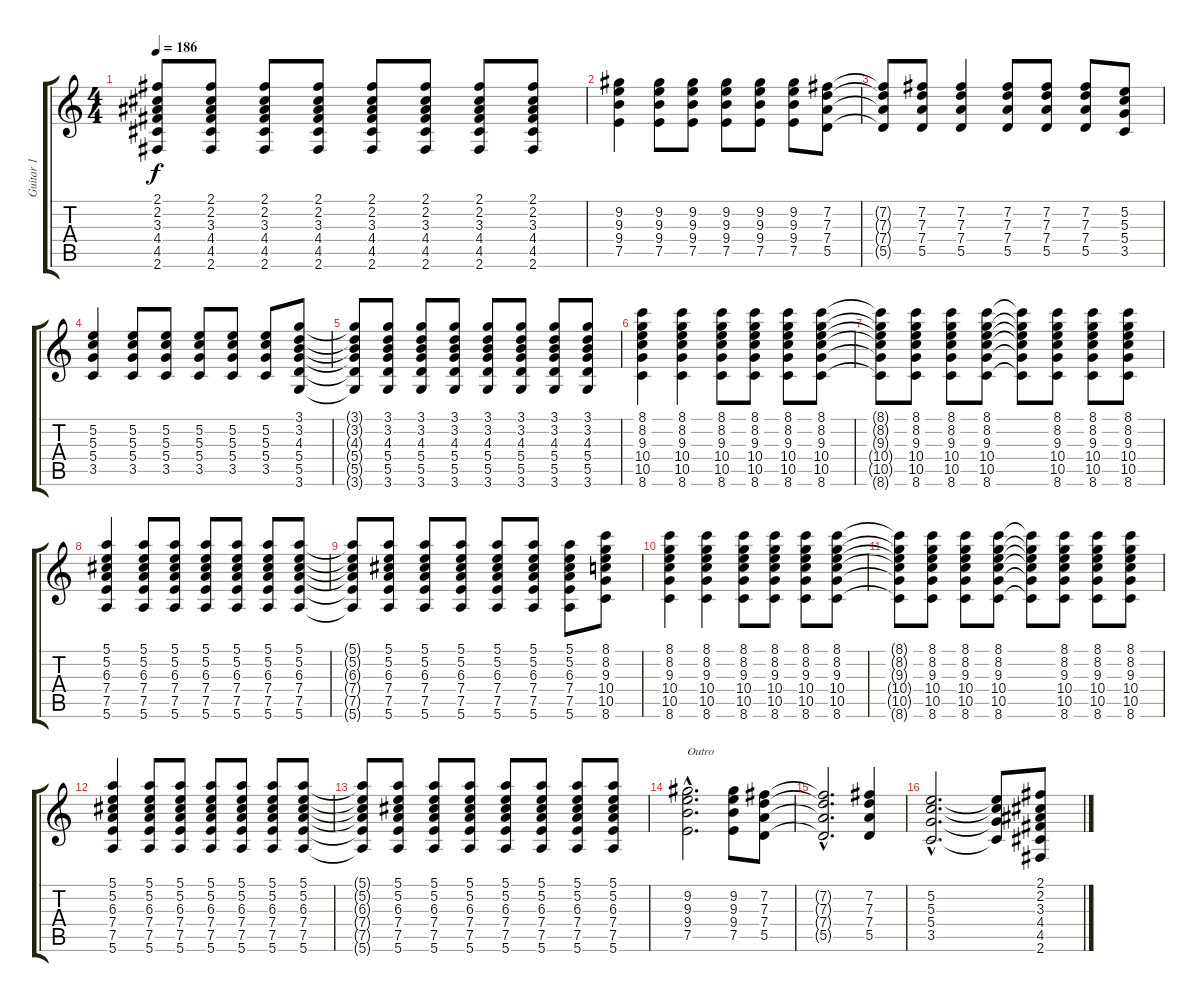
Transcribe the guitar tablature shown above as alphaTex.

\track ("Guitar 1" "Guitar 1") {instrument overdrivenguitar}
\staff {score tabs}
\tuning (E4 B3 G3 D3 A2 E2) {hide}
\ts (4 4)
\tempo 186
\clef g2
\ks c
(2.1{t} 2.2{t} 3.3{t} 4.4{t} 4.5{t} 2.6{t}).8{dy f} (2.1 2.2 3.3 4.4 4.5 2.6).8 (2.1 2.2 3.3 4.4 4.5 2.6).8 (2.1 2.2 3.3 4.4 4.5 2.6).8 (2.1 2.2 3.3 4.4 4.5 2.6).8 (2.1 2.2 3.3 4.4 4.5 2.6).8 (2.1 2.2 3.3 4.4 4.5 2.6).8 (2.1 2.2 3.3 4.4 4.5 2.6).8 |
(9.2 9.3 9.4 7.5).4 (9.2 9.3 9.4 7.5).8 (9.2 9.3 9.4 7.5).8 (9.2 9.3 9.4 7.5).8 (9.2 9.3 9.4 7.5).8 (9.2 9.3 9.4 7.5).8 (7.2 7.3 7.4 5.5).8 |
(7.2{t} 7.3{t} 7.4{t} 5.5{t}).8 (7.2 7.3 7.4 5.5).8 (7.2 7.3 7.4 5.5).4 (7.2 7.3 7.4 5.5).8 (7.2 7.3 7.4 5.5).8 (7.2 7.3 7.4 5.5).8 (5.2 5.3 5.4 3.5).8 |
(5.2 5.3 5.4 3.5).4 (5.2 5.3 5.4 3.5).8 (5.2 5.3 5.4 3.5).8 (5.2 5.3 5.4 3.5).8 (5.2 5.3 5.4 3.5).8 (5.2 5.3 5.4 3.5).8 (3.1 3.2 4.3 5.4 5.5 3.6).8 |
(3.1{t} 3.2{t} 4.3{t} 5.4{t} 5.5{t} 3.6{t}).8 (3.1 3.2 4.3 5.4 5.5 3.6).8 (3.1 3.2 4.3 5.4 5.5 3.6).8 (3.1 3.2 4.3 5.4 5.5 3.6).8 (3.1 3.2 4.3 5.4 5.5 3.6).8 (3.1 3.2 4.3 5.4 5.5 3.6).8 (3.1 3.2 4.3 5.4 5.5 3.6).8 (3.1 3.2 4.3 5.4 5.5 3.6).8 |
(8.1 8.2 9.3 10.4 10.5 8.6).4 (8.1 8.2 9.3 10.4 10.5 8.6).4 (8.1 8.2 9.3 10.4 10.5 8.6).8 (8.1 8.2 9.3 10.4 10.5 8.6).8 (8.1 8.2 9.3 10.4 10.5 8.6).8 (8.1 8.2 9.3 10.4 10.5 8.6).8 |
(8.1{t} 8.2{t} 9.3{t} 10.4{t} 10.5{t} 8.6{t}).8 (8.1 8.2 9.3 10.4 10.5 8.6).8 (8.1 8.2 9.3 10.4 10.5 8.6).8 (8.1 8.2 9.3 10.4 10.5 8.6).8 (8.1{t} 8.2{t} 9.3{t} 10.4{t} 10.5{t} 8.6{t}).8 (8.1 8.2 9.3 10.4 10.5 8.6).8 (8.1 8.2 9.3 10.4 10.5 8.6).8 (8.1 8.2 9.3 10.4 10.5 8.6).8 |
(5.1 5.2 6.3 7.4 7.5 5.6).4 (5.1 5.2 6.3 7.4 7.5 5.6).8 (5.1 5.2 6.3 7.4 7.5 5.6).8 (5.1 5.2 6.3 7.4 7.5 5.6).8 (5.1 5.2 6.3 7.4 7.5 5.6).8 (5.1 5.2 6.3 7.4 7.5 5.6).8 (5.1 5.2 6.3 7.4 7.5 5.6).8 |
(5.1{t} 5.2{t} 6.3{t} 7.4{t} 7.5{t} 5.6{t}).8 (5.1 5.2 6.3 7.4 7.5 5.6).8 (5.1 5.2 6.3 7.4 7.5 5.6).8 (5.1 5.2 6.3 7.4 7.5 5.6).8 (5.1 5.2 6.3 7.4 7.5 5.6).8 (5.1 5.2 6.3 7.4 7.5 5.6).8 (5.1 5.2 6.3 7.4 7.5 5.6).8 (8.1 8.2 9.3 10.4 10.5 8.6).8 |
(8.1 8.2 9.3 10.4 10.5 8.6).4 (8.1 8.2 9.3 10.4 10.5 8.6).4 (8.1 8.2 9.3 10.4 10.5 8.6).8 (8.1 8.2 9.3 10.4 10.5 8.6).8 (8.1 8.2 9.3 10.4 10.5 8.6).8 (8.1 8.2 9.3 10.4 10.5 8.6).8 |
(8.1{t} 8.2{t} 9.3{t} 10.4{t} 10.5{t} 8.6{t}).8 (8.1 8.2 9.3 10.4 10.5 8.6).8 (8.1 8.2 9.3 10.4 10.5 8.6).8 (8.1 8.2 9.3 10.4 10.5 8.6).8 (8.1{t} 8.2{t} 9.3{t} 10.4{t} 10.5{t} 8.6{t}).8 (8.1 8.2 9.3 10.4 10.5 8.6).8 (8.1 8.2 9.3 10.4 10.5 8.6).8 (8.1 8.2 9.3 10.4 10.5 8.6).8 |
(5.1 5.2 6.3 7.4 7.5 5.6).4 (5.1 5.2 6.3 7.4 7.5 5.6).8 (5.1 5.2 6.3 7.4 7.5 5.6).8 (5.1 5.2 6.3 7.4 7.5 5.6).8 (5.1 5.2 6.3 7.4 7.5 5.6).8 (5.1 5.2 6.3 7.4 7.5 5.6).8 (5.1 5.2 6.3 7.4 7.5 5.6).8 |
(5.1{t} 5.2{t} 6.3{t} 7.4{t} 7.5{t} 5.6{t}).8 (5.1 5.2 6.3 7.4 7.5 5.6).8 (5.1 5.2 6.3 7.4 7.5 5.6).8 (5.1 5.2 6.3 7.4 7.5 5.6).8 (5.1 5.2 6.3 7.4 7.5 5.6).8 (5.1 5.2 6.3 7.4 7.5 5.6).8 (5.1 5.2 6.3 7.4 7.5 5.6).8 (5.1 5.2 6.3 7.4 7.5 5.6).8 |
(9.2{hac} 9.3{hac} 9.4{hac} 7.5{hac}).2{d txt "Outro"} (9.2 9.3 9.4 7.5).8 (7.2 7.3 7.4 5.5).8 |
(7.2{hac t} 7.3{hac t} 7.4{hac t} 5.5{hac t}).2{d} (7.2 7.3 7.4 5.5).4 |
(5.2{hac} 5.3{hac} 5.4{hac} 3.5{hac}).2{d} (5.2{t} 5.3{t} 5.4{t} 3.5{t}).8 (2.1 2.2 3.3 4.4 4.5 2.6).8
